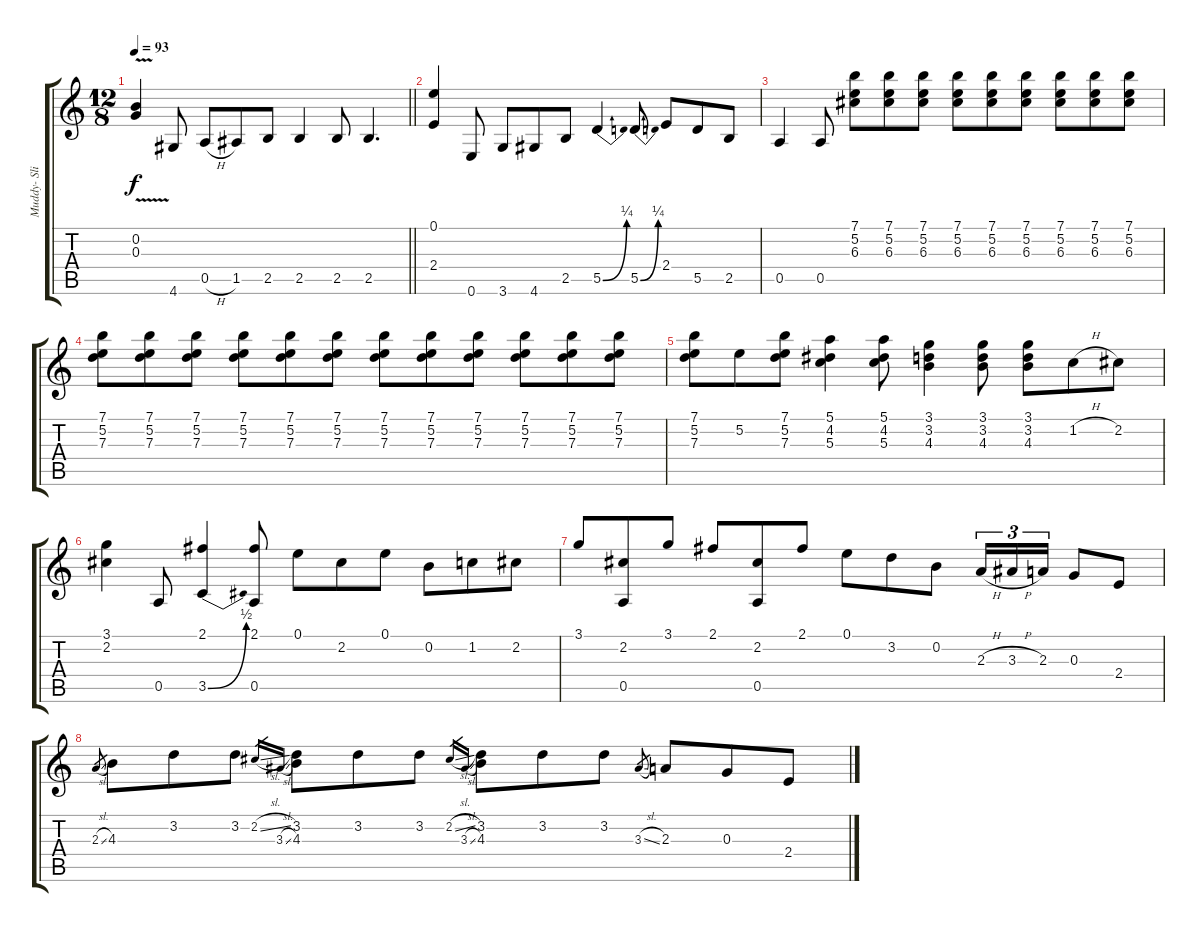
\track ("Muddy- Slide Std Tuning" "Muddy- Sli") {instrument acousticguitarsteel}
\staff {score tabs}
\tuning (E4 B3 G3 D3 A2 E2) {hide}
\ts (12 8)
\tempo 93
\clef g2
\barLineRight lightlight
\ks c
(0.2{v} 0.3{v}).4{dy f} 4.6.8 0.5{h}.8 1.5.8 2.5.8 2.5.4 2.5.8 2.5.4{d} |
(0.1 2.4).4 0.6.8 3.6.8 4.6.8 2.5.8 5.5{be (bend 0 0 60 1)}.4 5.5{be (bend 0 0 60 1)}.8 2.4.8 5.5.8 2.5.8 |
0.5.4 0.5.8 (7.1 5.2 6.3).8 (7.1 5.2 6.3).8 (7.1 5.2 6.3).8 (7.1 5.2 6.3).8 (7.1 5.2 6.3).8 (7.1 5.2 6.3).8 (7.1 5.2 6.3).8 (7.1 5.2 6.3).8 (7.1 5.2 6.3).8 |
(7.1 5.2 7.3).8 (7.1 5.2 7.3).8 (7.1 5.2 7.3).8 (7.1 5.2 7.3).8 (7.1 5.2 7.3).8 (7.1 5.2 7.3).8 (7.1 5.2 7.3).8 (7.1 5.2 7.3).8 (7.1 5.2 7.3).8 (7.1 5.2 7.3).8 (7.1 5.2 7.3).8 (7.1 5.2 7.3).8 |
(7.1 5.2 7.3).8 5.2.8 (7.1 5.2 7.3).8 (5.1 4.2 5.3).4 (5.1 4.2 5.3).8 (3.1 3.2 4.3).4 (3.1 3.2 4.3).8 (3.1 3.2 4.3).8 1.2{h}.8 2.2.8 |
(3.1 2.2).4 0.5.8 (2.1 3.5{be (bend 0 0 60 2)}).4 (2.1 0.5).8 0.1.8 2.2.8 0.1.8 0.2.8 1.2.8 2.2.8 |
3.1.8 (2.2 0.5).8 3.1.8 2.1.8 (2.2 0.5).8 2.1.8 0.1.8 3.2.8 0.2.8 2.3{h}.16{tu (3 2)} 3.3{h}.16{tu (3 2)} 2.3.16{tu (3 2)} 0.3.8 2.4.8 |
2.3{sl}.8{gr} 4.3.8 3.2.8 3.2.8 2.2{sl}.16{gr} 3.3{sl}.16{gr} (3.2 4.3).8 3.2.8 3.2.8 2.2{sl}.16{gr} 3.3{sl}.16{gr} (3.2 4.3).8 3.2.8 3.2.8 3.3{sl}.8{gr} 2.3.8 0.3.8 2.4.8
